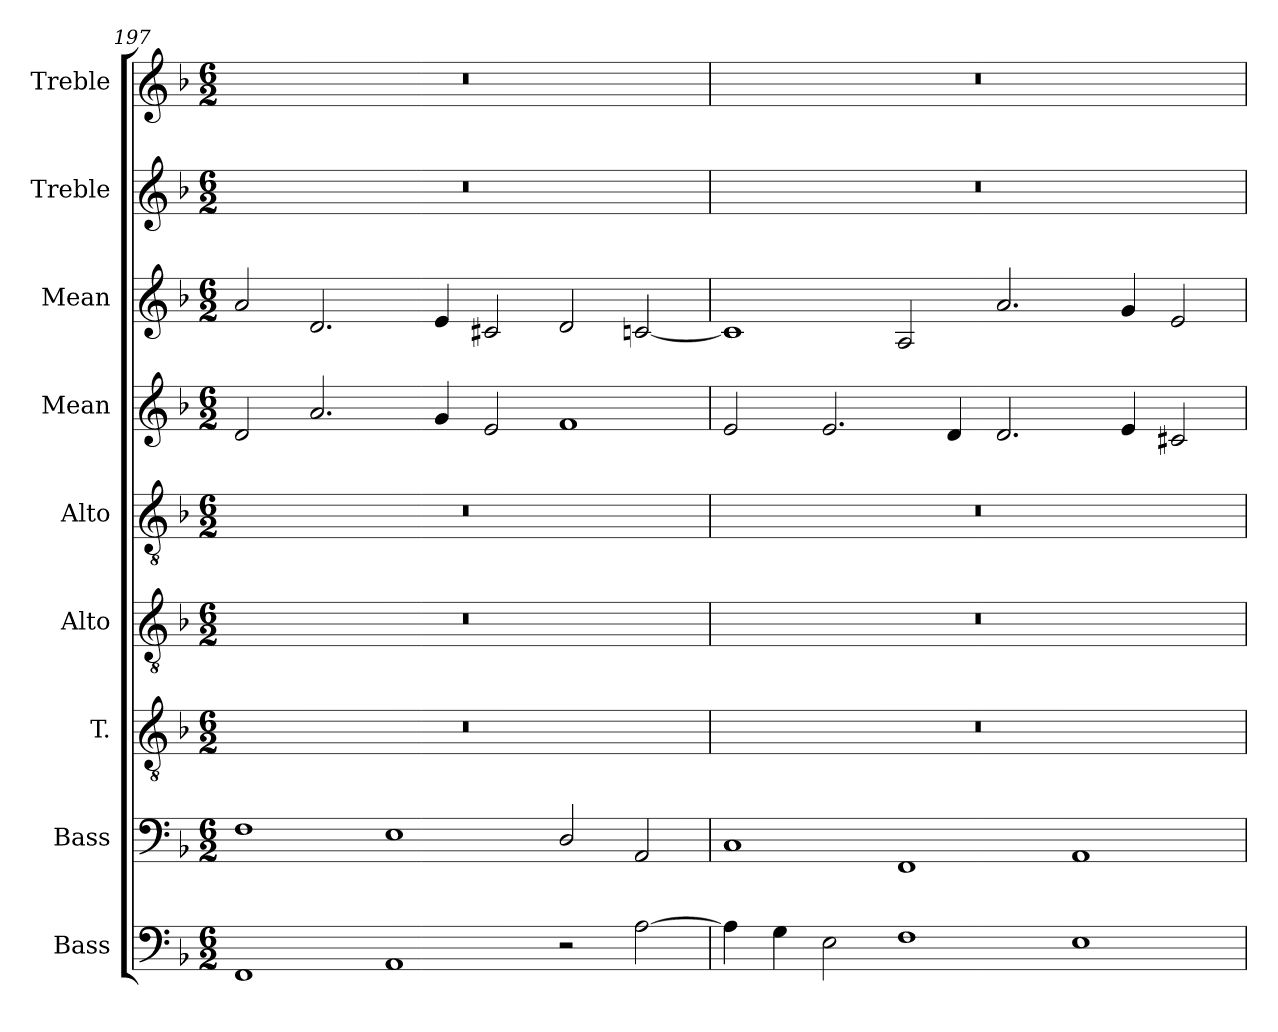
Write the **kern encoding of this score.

**kern	**kern	**kern	**kern	**kern	**kern	**kern	**kern	**kern
*part9	*part8	*part7	*part6	*part5	*part4	*part3	*part2	*part1
*staff9	*staff8	*staff7	*staff6	*staff5	*staff4	*staff3	*staff2	*staff1
*I"Bass	*I"Bass	*I"T.	*I"Alto	*I"Alto	*I"Mean	*I"Mean	*I"Treble	*I"Treble
*I'B.	*I'B.	*I'T.	*I'A2.	*I'A1.	*I'M.	*I'M.	*I'Tr.	*I'Tr.
*clefF4	*clefF4	*clefGv2	*clefGv2	*clefGv2	*clefG2	*clefG2	*clefG2	*clefG2
*	*	*ITrd7c12	*ITrd7c12	*ITrd7c12	*	*	*	*
*k[b-]	*k[b-]	*k[b-]	*k[b-]	*k[b-]	*k[b-]	*k[b-]	*k[b-]	*k[b-]
*F:	*F:	*F:	*F:	*F:	*F:	*F:	*F:	*F:
*M6/2	*M6/2	*M6/2	*M6/2	*M6/2	*M6/2	*M6/2	*M6/2	*M6/2
=197	=197	=197	=197	=197	=197	=197	=197	=197
!	!	!LO:N:vis=1	!LO:N:vis=1	!LO:N:vis=1	!	!	!LO:N:vis=1	!LO:N:vis=1
1FFi	1Fi	0.r	0.r	0.r	2di/	2ai/	0.r	0.r
.	.	.	.	.	2.ai/	2.di/	.	.
1AAi	1Ei	.	.	.	.	.	.	.
.	.	.	.	.	4gi/	4ei/	.	.
.	.	.	.	.	2ei/	2c#Xi/	.	.
2r	2Di/	.	.	.	1fi	2di/	.	.
[>2Ai\	2AAi/	.	.	.	.	[<2cni/	.	.
=198	=198	=198	=198	=198	=198	=198	=198	=198
!	!	!LO:N:vis=1	!LO:N:vis=1	!LO:N:vis=1	!	!	!LO:N:vis=1	!LO:N:vis=1
4Ai\]	1Ci	0.r	0.r	0.r	2ei/	1ci]	0.r	0.r
4Gi\	.	.	.	.	.	.	.	.
2Ei\	.	.	.	.	2.ei/	.	.	.
1Fi	1FFi	.	.	.	.	2Ai/	.	.
.	.	.	.	.	4di/	.	.	.
.	.	.	.	.	2.di/	2.ai/	.	.
1Ei	1AAi	.	.	.	.	.	.	.
.	.	.	.	.	4ei/	4gi/	.	.
.	.	.	.	.	2c#Xi/	2ei/	.	.
=	=	=	=	=	=	=	=	=
*-	*-	*-	*-	*-	*-	*-	*-	*-
